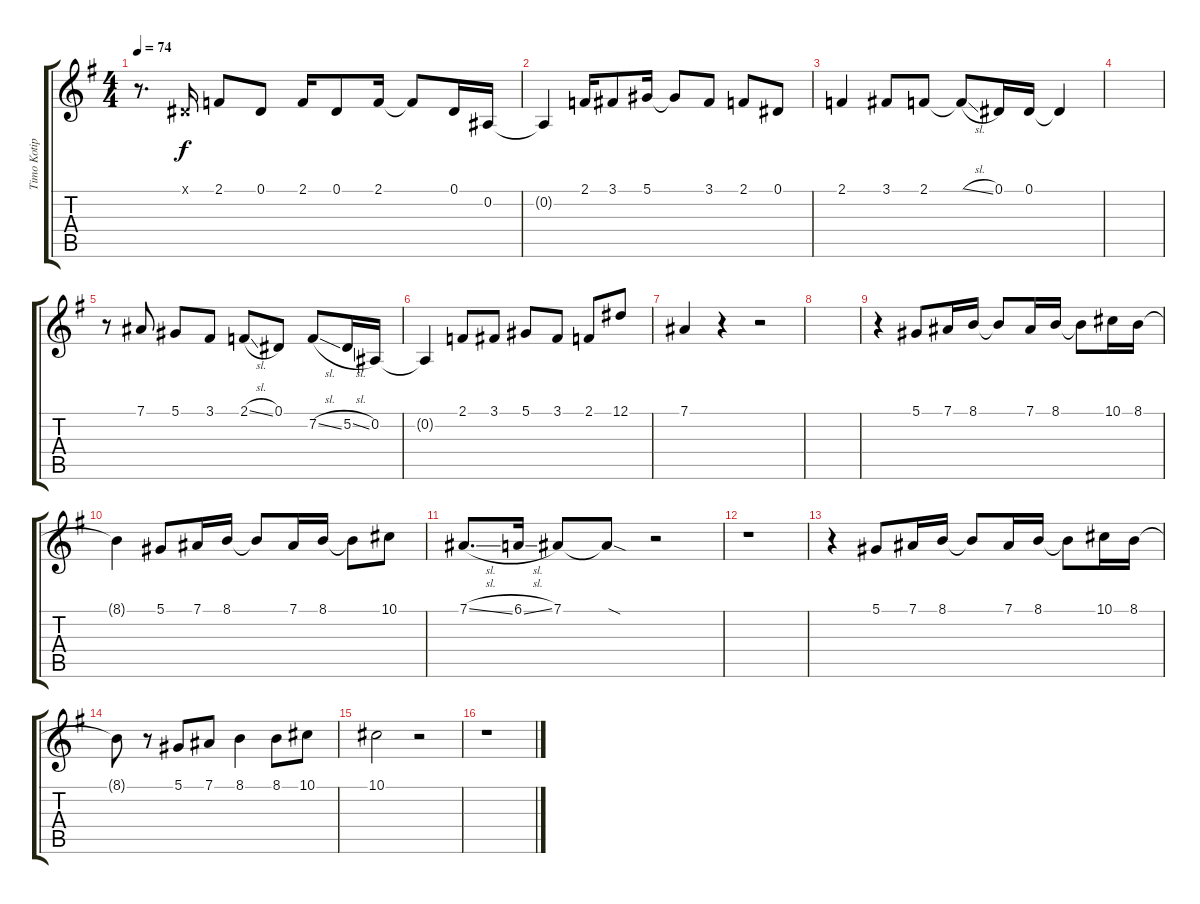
\track ("Timo Kotipelto" "Timo Kotip") {instrument choiraahs}
\staff {score tabs}
\tuning (Eb4 Bb3 Gb3 Db3 Ab2 Eb2) {hide}
\ts (4 4)
\tempo 74
\clef g2
\ks g
r.8{d dy f} 0.1{x}.16 2.1.8 0.1.8 2.1.16 0.1.8 2.1.16 2.1{t}.8 0.1.16 0.2.16 |
0.2{t}.4 2.1.16 3.1.8 5.1.16 5.1{t}.8 3.1.8 2.1.8 0.1.8 |
2.1.4 3.1.8 2.1.8 2.1{sl t}.8 0.1.16 0.1.16 0.1{t}.4 |
|
r.8 7.1.8 5.1.8 3.1.8 2.1{sl}.8 0.1.8 7.2{sl}.8 5.2{sl}.16 0.2.16 |
0.2{t}.4 2.1.8 3.1.8 5.1.8 3.1.8 2.1.8 12.1.8 |
7.1.4 r.4 r.2 |
|
r.4 5.1.8 7.1.16 8.1.16 8.1{t}.8 7.1.16 8.1.16 8.1{t}.8 10.1.16 8.1.16 |
8.1{t}.4 5.1.8 7.1.16 8.1.16 8.1{t}.8 7.1.16 8.1.16 8.1{t}.8 10.1.8 |
7.1{sl}.8{d} 6.1{sl}.16 7.1.8 7.1{sod t}.8 r.2 |
r.1 |
r.4 5.1.8 7.1.16 8.1.16 8.1{t}.8 7.1.16 8.1.16 8.1{t}.8 10.1.16 8.1.16 |
8.1{t}.8 r.8 5.1.8 7.1.8 8.1.4 8.1.8 10.1.8 |
10.1.2 r.2 |
r.1
